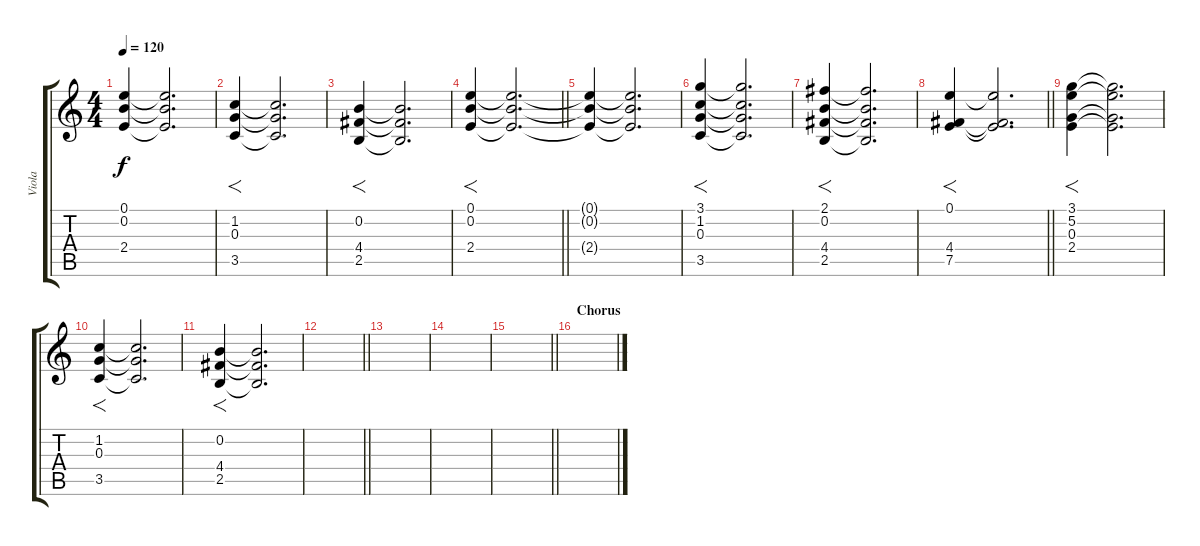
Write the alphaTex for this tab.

\track ("Viola" "Viola") {instrument contrabass}
\staff {score tabs}
\tuning (E4 B3 G3 D3 A2 E2) {hide}
\ts (4 4)
\tempo 120
\clef g2
\ks c
(0.1{t} 0.2{t} 2.4{t}).4{dy f} (0.1{t} 0.2{t} 2.4{t}).2{d} |
(1.2 0.3 3.5).4{f} (1.2{t} 0.3{t} 3.5{t}).2{d} |
(0.2 4.4 2.5).4{f} (0.2{t} 4.4{t} 2.5{t}).2{d} |
\barLineRight lightlight
(0.1 0.2 2.4).4{f} (0.1{t} 0.2{t} 2.4{t}).2{d} |
(0.1{t} 0.2{t} 2.4{t}).4 (0.1{t} 0.2{t} 2.4{t}).2{d} |
(3.1 1.2 0.3 3.5).4{f} (3.1{t} 1.2{t} 0.3{t} 3.5{t}).2{d} |
(2.1 0.2 4.4 2.5).4{f} (2.1{t} 0.2{t} 4.4{t} 2.5{t}).2{d} |
\barLineRight lightlight
(0.1 4.4 7.5).4{f} (0.1{t} 4.4{t} 7.5{t}).2{d} |
(3.1 5.2 0.3 2.4).4{f} (3.1{t} 5.2{t} 0.3{t} 2.4{t}).2{d} |
(1.2 0.3 3.5).4{f} (1.2{t} 0.3{t} 3.5{t}).2{d} |
(0.2 4.4 2.5).4{f} (0.2{t} 4.4{t} 2.5{t}).2{d} |
\barLineRight lightlight
|
|
|
\barLineRight lightlight
|
\section ("" "Chorus")
